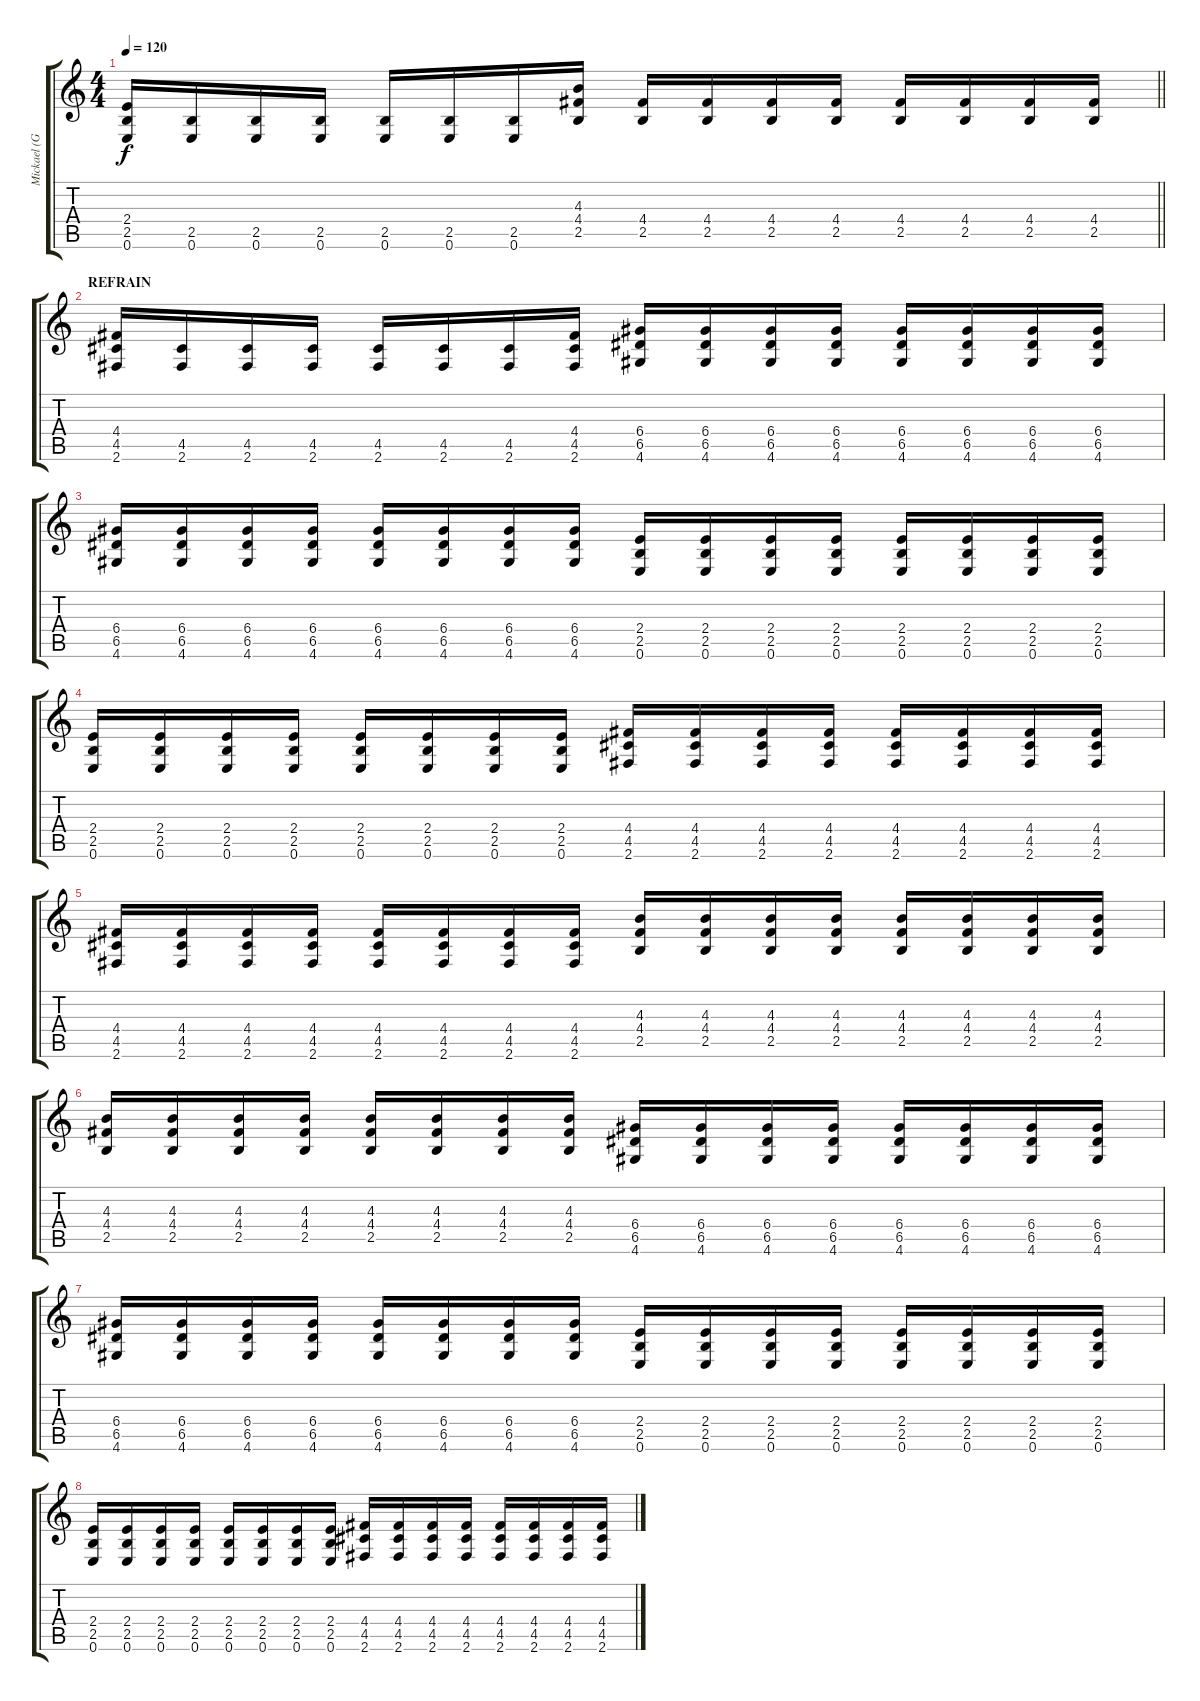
\track ("Mickael (Guitar_02)" "Mickael (G") {instrument distortionguitar}
\staff {score tabs}
\tuning (E4 B3 G3 D3 A2 E2) {hide}
\ts (4 4)
\tempo 120
\clef g2
\barLineRight lightlight
\ks c
(2.4 2.5 0.6).16{dy f} (2.5 0.6).16 (2.5 0.6).16 (2.5 0.6).16 (2.5 0.6).16 (2.5 0.6).16 (2.5 0.6).16 (4.3 4.4 2.5).16 (4.4 2.5).16 (4.4 2.5).16 (4.4 2.5).16 (4.4 2.5).16 (4.4 2.5).16 (4.4 2.5).16 (4.4 2.5).16 (4.4 2.5).16 |
\section ("" "REFRAIN")
(4.4 4.5 2.6).16 (4.5 2.6).16 (4.5 2.6).16 (4.5 2.6).16 (4.5 2.6).16 (4.5 2.6).16 (4.5 2.6).16 (4.4 4.5 2.6).16 (6.4 6.5 4.6).16 (6.4 6.5 4.6).16 (6.4 6.5 4.6).16 (6.4 6.5 4.6).16 (6.4 6.5 4.6).16 (6.4 6.5 4.6).16 (6.4 6.5 4.6).16 (6.4 6.5 4.6).16 |
(6.4 6.5 4.6).16 (6.4 6.5 4.6).16 (6.4 6.5 4.6).16 (6.4 6.5 4.6).16 (6.4 6.5 4.6).16 (6.4 6.5 4.6).16 (6.4 6.5 4.6).16 (6.4 6.5 4.6).16 (2.4 2.5 0.6).16 (2.4 2.5 0.6).16 (2.4 2.5 0.6).16 (2.4 2.5 0.6).16 (2.4 2.5 0.6).16 (2.4 2.5 0.6).16 (2.4 2.5 0.6).16 (2.4 2.5 0.6).16 |
(2.4 2.5 0.6).16 (2.4 2.5 0.6).16 (2.4 2.5 0.6).16 (2.4 2.5 0.6).16 (2.4 2.5 0.6).16 (2.4 2.5 0.6).16 (2.4 2.5 0.6).16 (2.4 2.5 0.6).16 (4.4 4.5 2.6).16 (4.4 4.5 2.6).16 (4.4 4.5 2.6).16 (4.4 4.5 2.6).16 (4.4 4.5 2.6).16 (4.4 4.5 2.6).16 (4.4 4.5 2.6).16 (4.4 4.5 2.6).16 |
(4.4 4.5 2.6).16 (4.4 4.5 2.6).16 (4.4 4.5 2.6).16 (4.4 4.5 2.6).16 (4.4 4.5 2.6).16 (4.4 4.5 2.6).16 (4.4 4.5 2.6).16 (4.4 4.5 2.6).16 (4.3 4.4 2.5).16 (4.3 4.4 2.5).16 (4.3 4.4 2.5).16 (4.3 4.4 2.5).16 (4.3 4.4 2.5).16 (4.3 4.4 2.5).16 (4.3 4.4 2.5).16 (4.3 4.4 2.5).16 |
(4.3 4.4 2.5).16 (4.3 4.4 2.5).16 (4.3 4.4 2.5).16 (4.3 4.4 2.5).16 (4.3 4.4 2.5).16 (4.3 4.4 2.5).16 (4.3 4.4 2.5).16 (4.3 4.4 2.5).16 (6.4 6.5 4.6).16 (6.4 6.5 4.6).16 (6.4 6.5 4.6).16 (6.4 6.5 4.6).16 (6.4 6.5 4.6).16 (6.4 6.5 4.6).16 (6.4 6.5 4.6).16 (6.4 6.5 4.6).16 |
(6.4 6.5 4.6).16 (6.4 6.5 4.6).16 (6.4 6.5 4.6).16 (6.4 6.5 4.6).16 (6.4 6.5 4.6).16 (6.4 6.5 4.6).16 (6.4 6.5 4.6).16 (6.4 6.5 4.6).16 (2.4 2.5 0.6).16 (2.4 2.5 0.6).16 (2.4 2.5 0.6).16 (2.4 2.5 0.6).16 (2.4 2.5 0.6).16 (2.4 2.5 0.6).16 (2.4 2.5 0.6).16 (2.4 2.5 0.6).16 |
(2.4 2.5 0.6).16 (2.4 2.5 0.6).16 (2.4 2.5 0.6).16 (2.4 2.5 0.6).16 (2.4 2.5 0.6).16 (2.4 2.5 0.6).16 (2.4 2.5 0.6).16 (2.4 2.5 0.6).16 (4.4 4.5 2.6).16 (4.4 4.5 2.6).16 (4.4 4.5 2.6).16 (4.4 4.5 2.6).16 (4.4 4.5 2.6).16 (4.4 4.5 2.6).16 (4.4 4.5 2.6).16 (4.4 4.5 2.6).16
